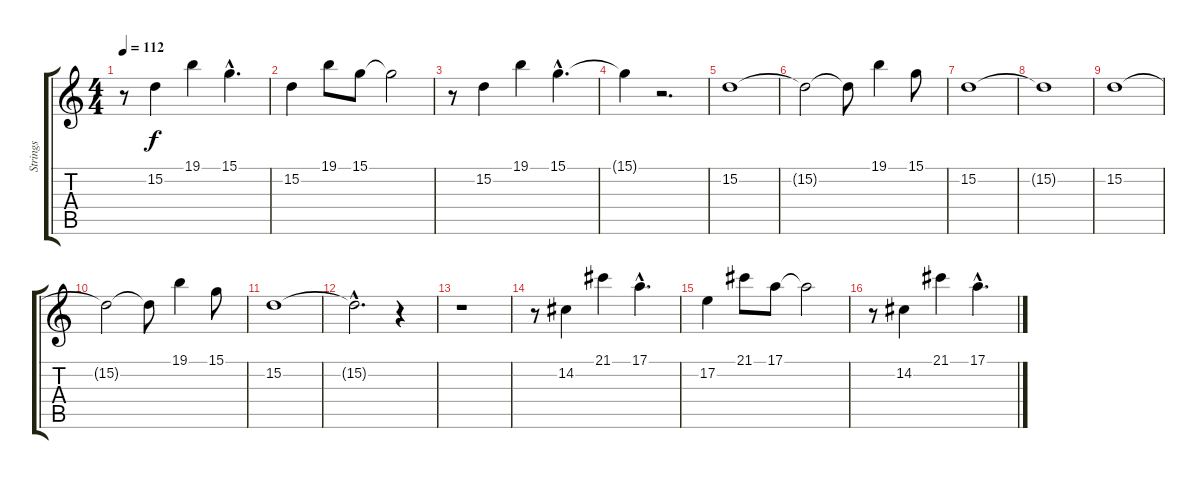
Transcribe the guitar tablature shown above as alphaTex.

\track ("Strings" "Strings") {instrument stringensemble1}
\staff {score tabs}
\tuning (E4 B3 G3 D3 A2 E2) {hide}
\ts (4 4)
\tempo 112
\clef g2
\ks c
r.8{dy f} 15.2.4 19.1.4 15.1{hac}.4{d} |
15.2.4 19.1.8 15.1.8 15.1{t}.2 |
r.8 15.2.4 19.1.4 15.1{hac}.4{d} |
15.1{t}.4 r.2{d} |
15.2.1 |
15.2{t}.2 15.2{t}.8 19.1.4 15.1.8 |
15.2.1 |
15.2{t}.1 |
15.2.1 |
15.2{t}.2 15.2{t}.8 19.1.4 15.1.8 |
15.2.1 |
15.2{hac t}.2{d} r.4 |
r.1 |
r.8 14.2.4 21.1.4 17.1{hac}.4{d} |
17.2.4 21.1.8 17.1.8 17.1{t}.2 |
r.8 14.2.4 21.1.4 17.1{hac}.4{d}
